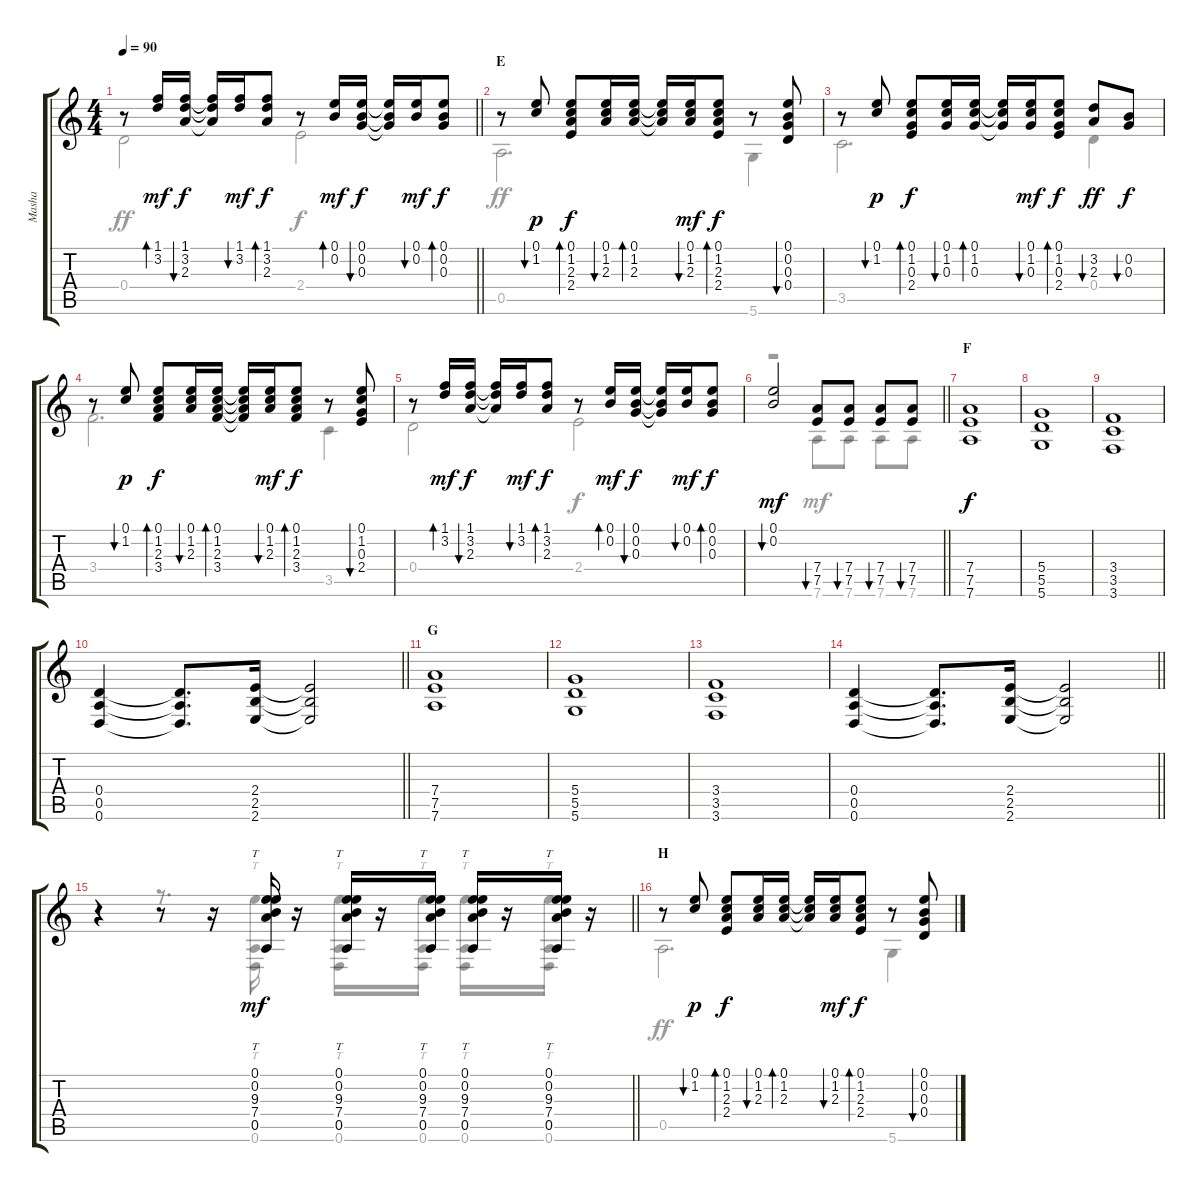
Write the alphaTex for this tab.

\track ("Masha" "Masha") {instrument acousticguitarnylon}
\staff {score tabs}
\tuning (E4 B3 G3 D3 A2 D2) {hide}
\voice
\ts (4 4)
\tempo 90
\clef g2
\barLineRight lightlight
\ks c
r.8{dy f} (1.1 3.2).16{bd 60 dy mf} (1.1 3.2 2.3).16{bu 60 dy f} (1.1{t} 3.2{t} 2.3{t}).16 (1.1 3.2).16{bu 60 dy mf} (1.1 3.2 2.3).8{bd 60 dy f} r.8 (0.1 0.2).16{bd 60 dy mf} (0.1 0.2 0.3).16{bu 60 dy f} (0.1{t} 0.2{t} 0.3{t}).16 (0.1 0.2).16{bu 60 dy mf} (0.1 0.2 0.3).8{bd 60 dy f} |
\section ("" "E")
r.8 (0.1 1.2).8{bu 60 dy p} (0.1 1.2 2.3 2.4).8{bd 60 dy f} (0.1 1.2 2.3).16{bu 60} (0.1 1.2 2.3).16{bd 60} (0.1{t} 1.2{t} 2.3{t}).16 (0.1 1.2 2.3).16{bu 60 dy mf} (0.1 1.2 2.3 2.4).8{bd 60 dy f} r.8 (0.1 0.2 0.3 0.4).8{bu 60} |
r.8 (0.1 1.2).8{bu 60 dy p} (0.1 1.2 0.3 2.4).8{bd 60 dy f} (0.1 1.2 0.3).16{bu 60} (0.1 1.2 0.3).16{bd 60} (0.1{t} 1.2{t} 0.3{t}).16 (0.1 1.2 0.3).16{bu 60 dy mf} (0.1 1.2 0.3 2.4).8{bd 60 dy f} (3.2 2.3).8{bu 60 dy ff} (0.2 0.3).8{bu 60 dy f} |
r.8 (0.1 1.2).8{bu 60 dy p} (0.1 1.2 2.3 3.4).8{bd 60 dy f} (0.1 1.2 2.3).16{bu 60} (0.1 1.2 2.3 3.4).16{bd 60} (0.1{t} 1.2{t} 2.3{t} 3.4{t}).16 (0.1 1.2 2.3).16{bu 60 dy mf} (0.1 1.2 2.3 3.4).8{bd 60 dy f} r.8 (0.1 1.2 0.3 2.4).8{bu 60} |
r.8 (1.1 3.2).16{bd 60 dy mf} (1.1 3.2 2.3).16{bu 60 dy f} (1.1{t} 3.2{t} 2.3{t}).16 (1.1 3.2).16{bu 60 dy mf} (1.1 3.2 2.3).8{bd 60 dy f} r.8 (0.1 0.2).16{bd 60 dy mf} (0.1 0.2 0.3).16{bu 60 dy f} (0.1{t} 0.2{t} 0.3{t}).16 (0.1 0.2).16{bu 60 dy mf} (0.1 0.2 0.3).8{bd 60 dy f} |
\barLineRight lightlight
(0.1 0.2).2{bu 60 dy mf} (7.4 7.5).8{bu 60 volume 8} (7.4 7.5).8{bu 60} (7.4 7.5).8{bu 60} (7.4 7.5).8{bu 60} |
\section ("" "F")
(7.4 7.5 7.6).1{dy f} |
(5.4 5.5 5.6).1 |
(3.4 3.5 3.6).1 |
\barLineRight lightlight
(0.4 0.5 0.6).4 (0.4{t} 0.5{t} 0.6{t}).8{d} (2.4 2.5 2.6).16 (2.4{t} 2.5{t} 2.6{t}).2 |
\section ("" "G")
(7.4 7.5 7.6).1 |
(5.4 5.5 5.6).1 |
(3.4 3.5 3.6).1 |
\barLineRight lightlight
(0.4 0.5 0.6).4 (0.4{t} 0.5{t} 0.6{t}).8{d} (2.4 2.5 2.6).16 (2.4{t} 2.5{t} 2.6{t}).2 |
\barLineRight lightlight
r.4 r.8 r.16 (0.1 0.2 9.3 7.4 0.5).16{tt dy mf} r.16 (0.1 0.2 9.3 7.4 0.5).16{tt} r.16 (0.1 0.2 9.3 7.4 0.5).16{tt} (0.1 0.2 9.3 7.4 0.5).16{tt} r.16 (0.1 0.2 9.3 7.4 0.5).16{tt} r.16 |
\section ("" "H")
r.8 (0.1 1.2).8{bu 60 dy p} (0.1 1.2 2.3 2.4).8{bd 60 dy f} (0.1 1.2 2.3).16{bu 60} (0.1 1.2 2.3).16{bd 60} (0.1{t} 1.2{t} 2.3{t}).16 (0.1 1.2 2.3).16{bu 60 dy mf} (0.1 1.2 2.3 2.4).8{bd 60 dy f} r.8 (0.1 0.2 0.3 0.4).8{bu 60}
\voice
\clef g2
\ottava regular
\simile none
\barLineRight lightlight
\ks c
0.4.2{dy ff} 2.4.2{dy f} |
0.5.2{d dy ff} 5.6.4 |
3.5.2{d} 0.4.4 |
3.4.2{d} 3.5.4 |
0.4.2 2.4.2{dy f} |
\barLineRight lightlight
r.2 7.6.8{dy mf} 7.6.8 7.6.8 7.6.8 |
|
|
|
\barLineRight lightlight
|
|
|
|
\barLineRight lightlight
|
\barLineRight lightlight
r.4 r.8{d} (9.3 0.5 0.6).16{tt} r.16 (9.3 0.5 0.6).16{tt} r.16 (9.3 0.5 0.6).16{tt} (9.3 0.5 0.6).16{tt} r.16 (9.3 0.5 0.6).16{tt} r.16 |
0.5.2{d dy ff} 5.6.4
